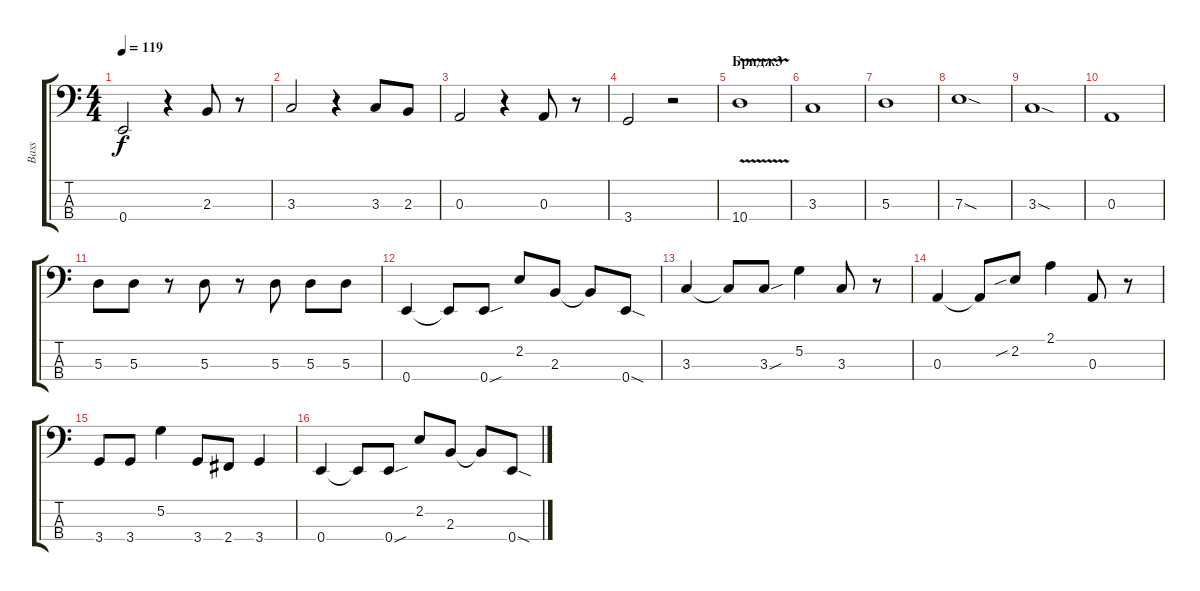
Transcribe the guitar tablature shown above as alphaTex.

\track ("Bass" "Bass") {instrument electricbassfinger}
\staff {score tabs}
\tuning (G2 D2 A1 E1) {hide}
\ts (4 4)
\tempo 119
\clef f4
\ks c
0.4.2{dy f} r.4 2.3.8 r.8 |
3.3.2 r.4 3.3.8 2.3.8 |
0.3.2 r.4 0.3.8 r.8 |
3.4.2 r.2 |
\section ("" "Бридж3")
10.4{v}.1{instrument slapbass1} |
3.3.1{instrument electricbassfinger} |
5.3.1 |
7.3{sod}.1 |
3.3{sod}.1 |
0.3.1 |
5.3.8 5.3.8 r.8 5.3.8 r.8 5.3.8 5.3.8 5.3.8 |
0.4.4 0.4{t}.8 0.4{sou}.8 2.2.8 2.3.8 2.3{t}.8 0.4{sod}.8 |
3.3.4 3.3{t}.8 3.3{sou}.8 5.2.4 3.3.8 r.8 |
0.3.4 0.3{t}.8 2.2{sib}.8 2.1.4 0.3.8 r.8 |
3.4.8 3.4.8 5.2.4 3.4.8 2.4.8 3.4.4 |
0.4.4 0.4{t}.8 0.4{sou}.8 2.2.8 2.3.8 2.3{t}.8 0.4{sod}.8
